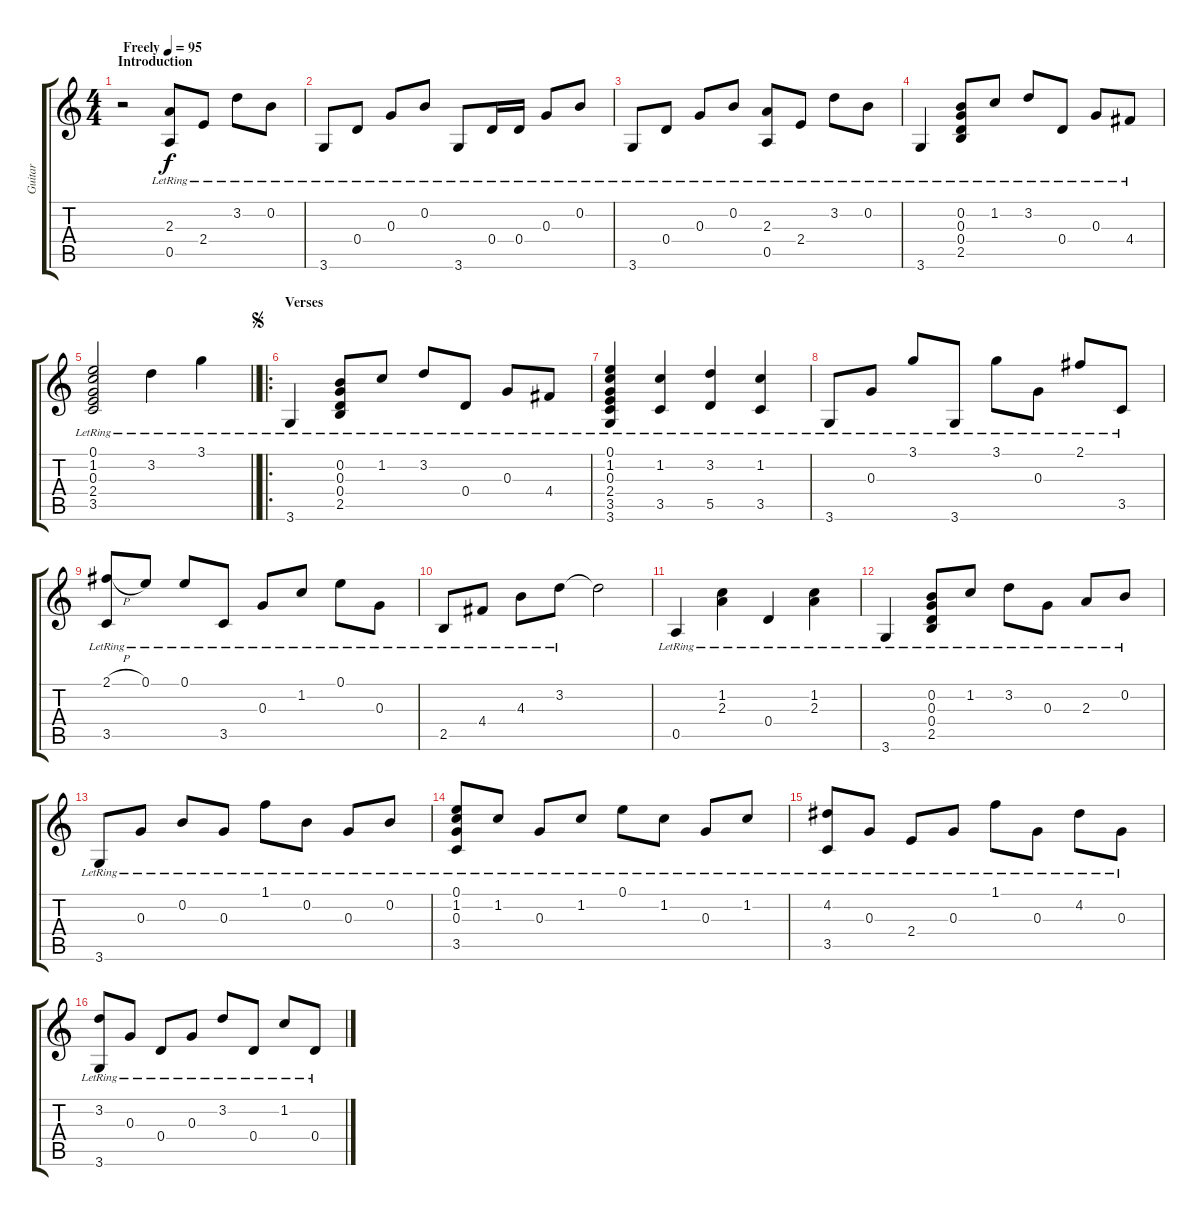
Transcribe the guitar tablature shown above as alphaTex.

\track ("Guitar" "Guitar") {instrument acousticguitarsteel}
\staff {score tabs}
\tuning (E4 B3 G3 D3 A2 E2) {hide}
\ts (4 4)
\section ("" "Introduction")
\tempo (95 "Freely")
\clef g2
\ks c
r.2{dy f instrument acousticguitarsteel} (2.3{lr} 0.5{lr}).8 2.4{lr}.8 3.2{lr}.8 0.2{lr}.8 |
3.6{lr}.8 0.4{lr}.8 0.3{lr}.8 0.2{lr}.8 3.6{lr}.8 0.4{lr}.16 0.4{lr}.16 0.3{lr}.8 0.2{lr}.8 |
3.6{lr}.8 0.4{lr}.8 0.3{lr}.8 0.2{lr}.8 (2.3{lr} 0.5{lr}).8 2.4{lr}.8 3.2{lr}.8 0.2{lr}.8 |
3.6{lr}.4 (0.2{lr} 0.3{lr} 0.4{lr} 2.5{lr}).8 1.2{lr}.8 3.2{lr}.8 0.4{lr}.8 0.3{lr}.8 4.4{lr}.8 |
\barLineRight lightlight
(0.1{lr} 1.2{lr} 0.3{lr} 2.4{lr} 3.5{lr}).2 3.2{lr}.4 3.1{lr}.4 |
\ro
\section ("" "Verses")
\jump segno
3.6{lr}.4 (0.2{lr} 0.3{lr} 0.4{lr} 2.5{lr}).8 1.2{lr}.8 3.2{lr}.8 0.4{lr}.8 0.3{lr}.8 4.4{lr}.8 |
(0.1{lr} 1.2{lr} 0.3{lr} 2.4{lr} 3.5{lr} 3.6{lr}).4 (1.2{lr} 3.5{lr}).4 (3.2{lr} 5.5{lr}).4 (1.2{lr} 3.5{lr}).4 |
3.6{lr}.8 0.3{lr}.8 3.1{lr}.8 3.6{lr}.8 3.1{lr}.8 0.3{lr}.8 2.1{lr}.8 3.5{lr}.8 |
(2.1{h lr} 3.5{lr}).8 0.1{lr}.8 0.1{lr}.8 3.5{lr}.8 0.3{lr}.8 1.2{lr}.8 0.1{lr}.8 0.3{lr}.8 |
2.5{lr}.8 4.4{lr}.8 4.3{lr}.8 3.2{lr}.8 3.2{t}.2 |
0.5{lr}.4 (1.2{lr} 2.3{lr}).4 0.4{lr}.4 (1.2{lr} 2.3{lr}).4 |
3.6{lr}.4 (0.2{lr} 0.3{lr} 0.4{lr} 2.5{lr}).8 1.2{lr}.8 3.2{lr}.8 0.3{lr}.8 2.3{lr}.8 0.2{lr}.8 |
3.6{lr}.8 0.3{lr}.8 0.2{lr}.8 0.3{lr}.8 1.1{lr}.8 0.2{lr}.8 0.3{lr}.8 0.2{lr}.8 |
(0.1{lr} 1.2{lr} 0.3{lr} 3.5{lr}).8 1.2{lr}.8 0.3{lr}.8 1.2{lr}.8 0.1{lr}.8 1.2{lr}.8 0.3{lr}.8 1.2{lr}.8 |
(4.2{lr} 3.5{lr}).8 0.3{lr}.8 2.4{lr}.8 0.3{lr}.8 1.1{lr}.8 0.3{lr}.8 4.2{lr}.8 0.3{lr}.8 |
(3.2{lr} 3.6{lr}).8 0.3{lr}.8 0.4{lr}.8 0.3{lr}.8 3.2{lr}.8 0.4{lr}.8 1.2{lr}.8 0.4{lr}.8
